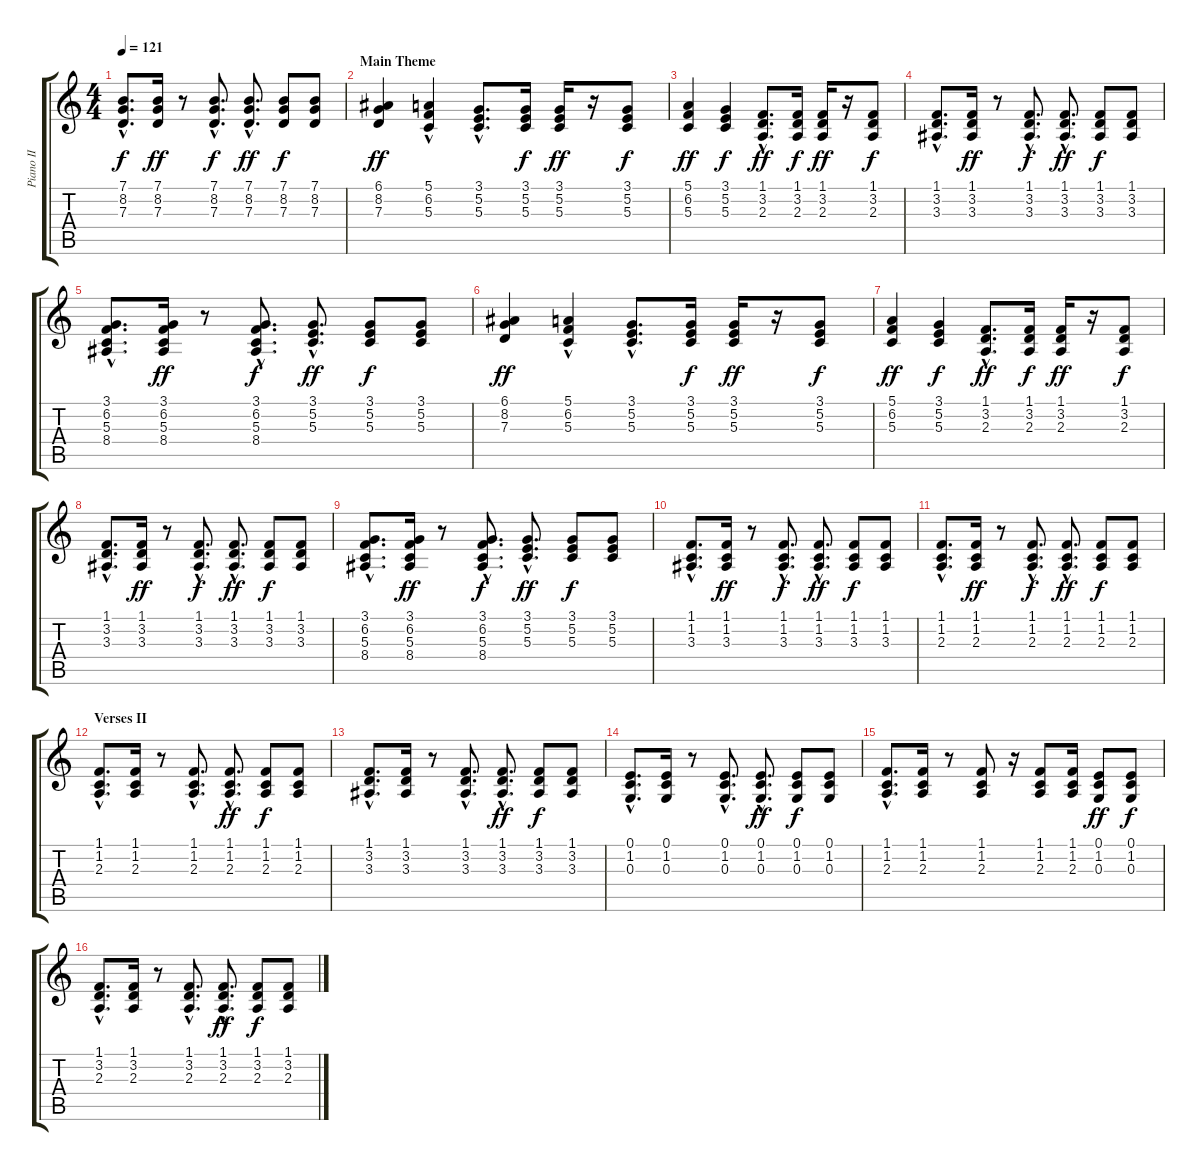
\track ("Piano II" "Piano II") {instrument electricgrandpiano}
\staff {score tabs}
\tuning (E4 B3 G3 D3 A2 E2) {hide}
\ts (4 4)
\tempo 121
\clef g2
\ks c
(7.1{hac} 8.2{hac} 7.3{hac}).8{d dy f} (7.1 8.2 7.3).16{dy ff} r.8 (7.1{hac} 8.2{hac} 7.3{hac}).8{d dy f} (7.1{hac} 8.2{hac} 7.3{hac}).8{d dy ff} (7.1 8.2 7.3).8{dy f} (7.1 8.2 7.3).8 |
\section ("" "Main Theme")
(6.1 8.2 7.3).4{dy ff} (5.1 6.2 5.3{hac}).4 (3.1{hac} 5.2{hac} 5.3{hac}).8{d} (3.1 5.2 5.3).16{dy f} (3.1 5.2 5.3).16{dy ff} r.16 (3.1 5.2 5.3).8{dy f} |
(5.1 6.2 5.3).4{dy ff} (3.1 5.2 5.3).4{dy f} (1.1{hac} 3.2{hac} 2.3{hac}).8{d dy ff} (1.1 3.2 2.3).16{dy f} (1.1 3.2 2.3).16{dy ff} r.16 (1.1 3.2 2.3).8{dy f} |
(1.1{hac} 3.2{hac} 3.3{hac}).8{d} (1.1 3.2 3.3).16{dy ff} r.8 (1.1{hac} 3.2{hac} 3.3{hac}).8{d dy f} (1.1{hac} 3.2{hac} 3.3{hac}).8{d dy ff} (1.1 3.2 3.3).8{dy f} (1.1 3.2 3.3).8 |
(3.1{hac} 6.2{hac} 5.3{hac} 8.4{hac}).8{d} (3.1 6.2 5.3 8.4).16{dy ff} r.8 (3.1{hac} 6.2{hac} 5.3{hac} 8.4{hac}).8{d dy f} (3.1{hac} 5.2{hac} 5.3{hac}).8{d dy ff} (3.1 5.2 5.3).8{dy f} (3.1 5.2 5.3).8 |
(6.1 8.2 7.3).4{dy ff} (5.1 6.2 5.3{hac}).4 (3.1{hac} 5.2{hac} 5.3{hac}).8{d} (3.1 5.2 5.3).16{dy f} (3.1 5.2 5.3).16{dy ff} r.16 (3.1 5.2 5.3).8{dy f} |
(5.1 6.2 5.3).4{dy ff} (3.1 5.2 5.3).4{dy f} (1.1{hac} 3.2{hac} 2.3{hac}).8{d dy ff} (1.1 3.2 2.3).16{dy f} (1.1 3.2 2.3).16{dy ff} r.16 (1.1 3.2 2.3).8{dy f} |
(1.1{hac} 3.2{hac} 3.3{hac}).8{d} (1.1 3.2 3.3).16{dy ff} r.8 (1.1{hac} 3.2{hac} 3.3{hac}).8{d dy f} (1.1{hac} 3.2{hac} 3.3{hac}).8{d dy ff} (1.1 3.2 3.3).8{dy f} (1.1 3.2 3.3).8 |
(3.1{hac} 6.2{hac} 5.3{hac} 8.4{hac}).8{d} (3.1 6.2 5.3 8.4).16{dy ff} r.8 (3.1{hac} 6.2{hac} 5.3{hac} 8.4{hac}).8{d dy f} (3.1{hac} 5.2{hac} 5.3{hac}).8{d dy ff} (3.1 5.2 5.3).8{dy f} (3.1 5.2 5.3).8 |
(1.1{hac} 1.2{hac} 3.3{hac}).8{d} (1.1 1.2 3.3).16{dy ff} r.8 (1.1{hac} 1.2{hac} 3.3{hac}).8{d dy f} (1.1{hac} 1.2{hac} 3.3{hac}).8{d dy ff} (1.1 1.2 3.3).8{dy f} (1.1 1.2 3.3).8 |
(1.1{hac} 1.2{hac} 2.3{hac}).8{d} (1.1 1.2 2.3).16{dy ff} r.8 (1.1{hac} 1.2{hac} 2.3{hac}).8{d dy f} (1.1{hac} 1.2{hac} 2.3{hac}).8{d dy ff} (1.1 1.2 2.3).8{dy f} (1.1 1.2 2.3).8 |
\section ("" "Verses II")
(1.1{hac} 1.2{hac} 2.3{hac}).8{d balance 10} (1.1 1.2 2.3).16 r.8 (1.1{hac} 1.2{hac} 2.3{hac}).8{d} (1.1{hac} 1.2{hac} 2.3{hac}).8{d dy ff} (1.1 1.2 2.3).8{dy f} (1.1 1.2 2.3).8 |
(1.1{hac} 3.2{hac} 3.3{hac}).8{d} (1.1 3.2 3.3).16 r.8 (1.1{hac} 3.2{hac} 3.3{hac}).8{d} (1.1{hac} 3.2{hac} 3.3{hac}).8{d dy ff} (1.1 3.2 3.3).8{dy f} (1.1 3.2 3.3).8 |
(0.1{hac} 1.2{hac} 0.3{hac}).8{d} (0.1 1.2 0.3).16 r.8 (0.1{hac} 1.2{hac} 0.3{hac}).8{d} (0.1{hac} 1.2{hac} 0.3{hac}).8{d dy ff} (0.1 1.2 0.3).8{dy f} (0.1 1.2 0.3).8 |
(1.1{hac} 1.2{hac} 2.3{hac}).8{d} (1.1 1.2 2.3).16 r.8 (1.1 1.2 2.3).8 r.16 (1.1 1.2 2.3).8 (1.1 1.2 2.3).16 (0.1 1.2 0.3).8{dy ff} (0.1 1.2 0.3).8{dy f} |
(1.1{hac} 3.2{hac} 2.3{hac}).8{d} (1.1 3.2 2.3).16 r.8 (1.1{hac} 3.2{hac} 2.3{hac}).8{d} (1.1{hac} 3.2{hac} 2.3{hac}).8{d dy ff} (1.1 3.2 2.3).8{dy f} (1.1 3.2 2.3).8
